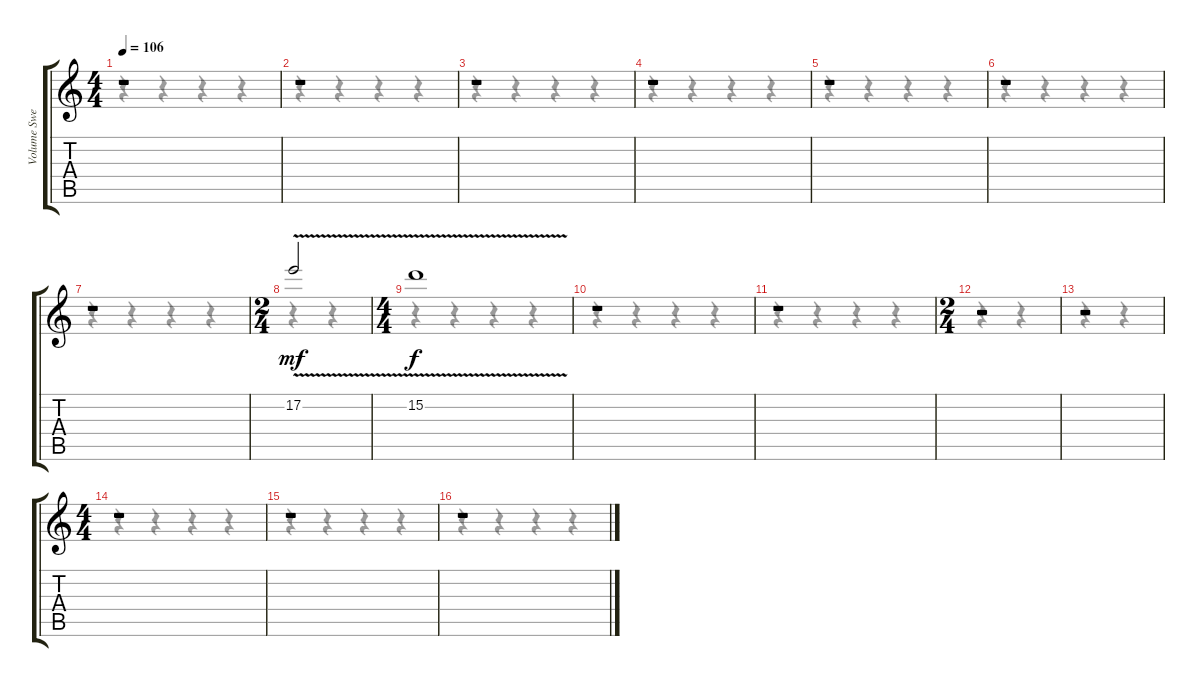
\track ("Volume Swell Guitar" "Volume Swe") {instrument distortionguitar}
\staff {score tabs}
\tuning (E4 B3 G3 D3 A2 E2) {hide}
\voice
\ts (4 4)
\tempo 106
\clef g2
\ks c
r.1{dy mf} |
r.1 |
r.1 |
r.1 |
r.1 |
r.1 |
r.1 |
\ts (2 4)
17.2{v}.2 |
\ts (4 4)
15.2{v}.1{dy f} |
r.1 |
r.1 |
\ts (2 4)
r.2 |
r.2 |
\ts (4 4)
r.1 |
r.1 |
r.1
\voice
\clef g2
\ottava regular
\simile none
\ks c
r.4{dy f} r.4 r.4 r.4 |
r.4 r.4 r.4 r.4 |
r.4 r.4 r.4 r.4 |
r.4 r.4 r.4 r.4 |
r.4 r.4 r.4 r.4 |
r.4 r.4 r.4 r.4 |
r.4 r.4 r.4 r.4 |
r.4 r.4 |
r.4 r.4 r.4 r.4 |
r.4 r.4 r.4 r.4 |
r.4 r.4 r.4 r.4 |
r.4 r.4 |
r.4 r.4 |
r.4 r.4 r.4 r.4 |
r.4 r.4 r.4 r.4 |
r.4 r.4 r.4 r.4
